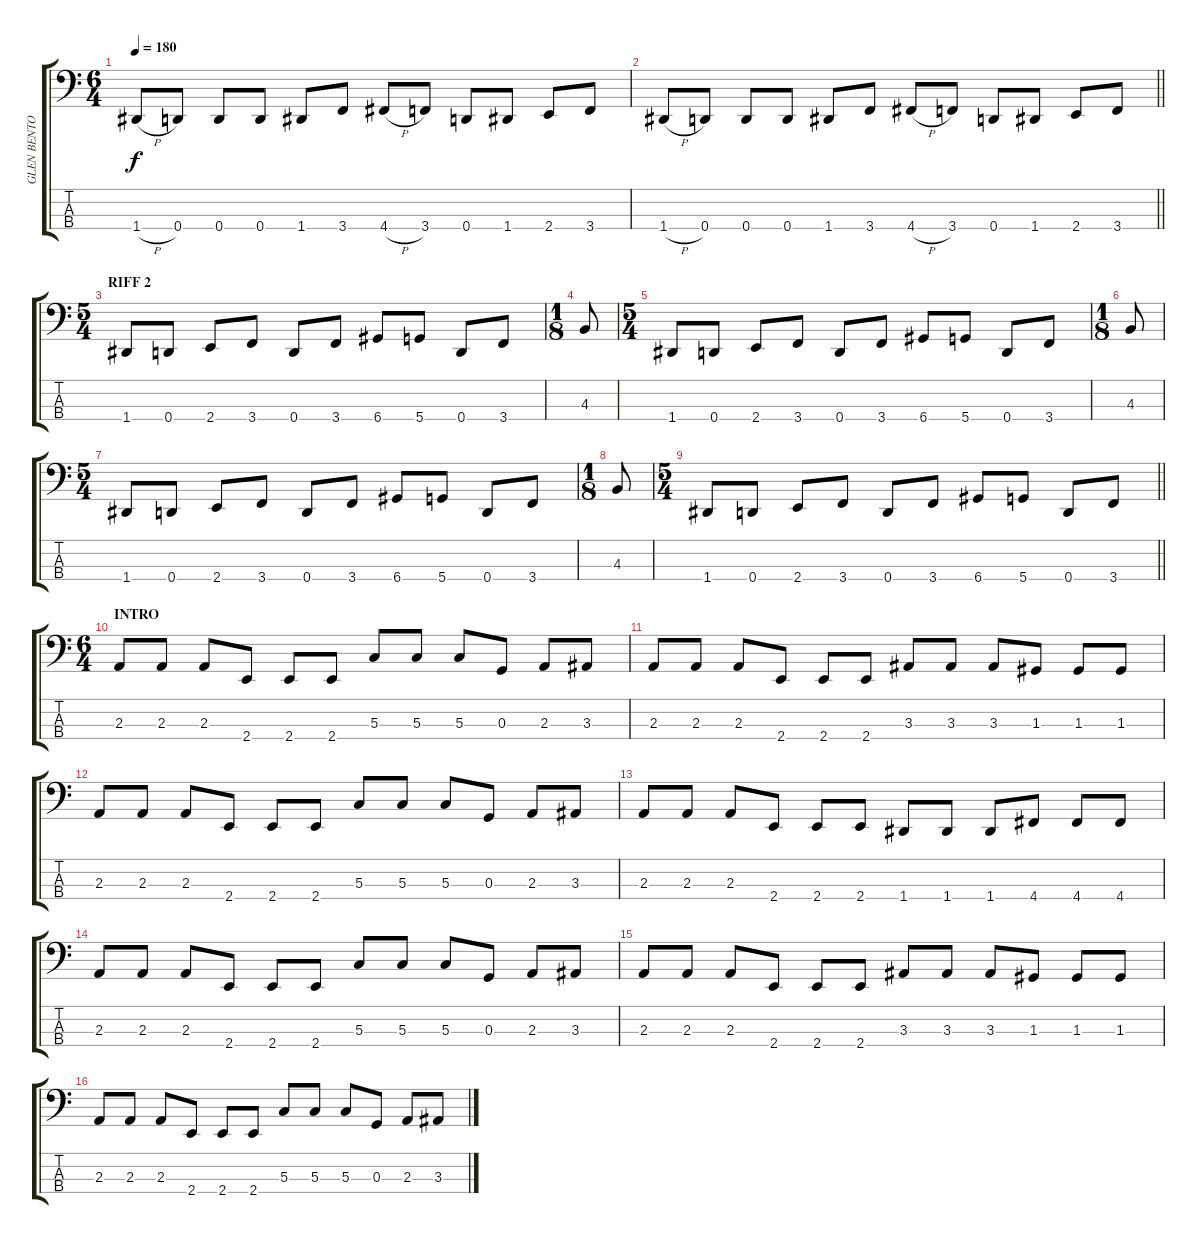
\track ("GLEN BENTON" "GLEN BENTO") {instrument electricbassfinger}
\staff {score tabs}
\tuning (F2 C2 G1 D1) {hide}
\ts (6 4)
\tempo 180
\clef f4
\ks c
1.4{h}.8{dy f} 0.4.8 0.4.8 0.4.8 1.4.8 3.4.8 4.4{h}.8 3.4.8 0.4.8 1.4.8 2.4.8 3.4.8 |
\barLineRight lightlight
1.4{h}.8 0.4.8 0.4.8 0.4.8 1.4.8 3.4.8 4.4{h}.8 3.4.8 0.4.8 1.4.8 2.4.8 3.4.8 |
\ts (5 4)
\section ("" "RIFF 2")
1.4.8 0.4.8 2.4.8 3.4.8 0.4.8 3.4.8 6.4.8 5.4.8 0.4.8 3.4.8 |
\ts (1 8)
4.3.8 |
\ts (5 4)
1.4.8 0.4.8 2.4.8 3.4.8 0.4.8 3.4.8 6.4.8 5.4.8 0.4.8 3.4.8 |
\ts (1 8)
4.3.8 |
\ts (5 4)
1.4.8 0.4.8 2.4.8 3.4.8 0.4.8 3.4.8 6.4.8 5.4.8 0.4.8 3.4.8 |
\ts (1 8)
4.3.8 |
\ts (5 4)
\barLineRight lightlight
1.4.8 0.4.8 2.4.8 3.4.8 0.4.8 3.4.8 6.4.8 5.4.8 0.4.8 3.4.8 |
\ts (6 4)
\section ("" "INTRO")
2.3.8 2.3.8 2.3.8 2.4.8 2.4.8 2.4.8 5.3.8 5.3.8 5.3.8 0.3.8 2.3.8 3.3.8 |
2.3.8 2.3.8 2.3.8 2.4.8 2.4.8 2.4.8 3.3.8 3.3.8 3.3.8 1.3.8 1.3.8 1.3.8 |
2.3.8 2.3.8 2.3.8 2.4.8 2.4.8 2.4.8 5.3.8 5.3.8 5.3.8 0.3.8 2.3.8 3.3.8 |
2.3.8 2.3.8 2.3.8 2.4.8 2.4.8 2.4.8 1.4.8 1.4.8 1.4.8 4.4.8 4.4.8 4.4.8 |
2.3.8 2.3.8 2.3.8 2.4.8 2.4.8 2.4.8 5.3.8 5.3.8 5.3.8 0.3.8 2.3.8 3.3.8 |
2.3.8 2.3.8 2.3.8 2.4.8 2.4.8 2.4.8 3.3.8 3.3.8 3.3.8 1.3.8 1.3.8 1.3.8 |
2.3.8 2.3.8 2.3.8 2.4.8 2.4.8 2.4.8 5.3.8 5.3.8 5.3.8 0.3.8 2.3.8 3.3.8
